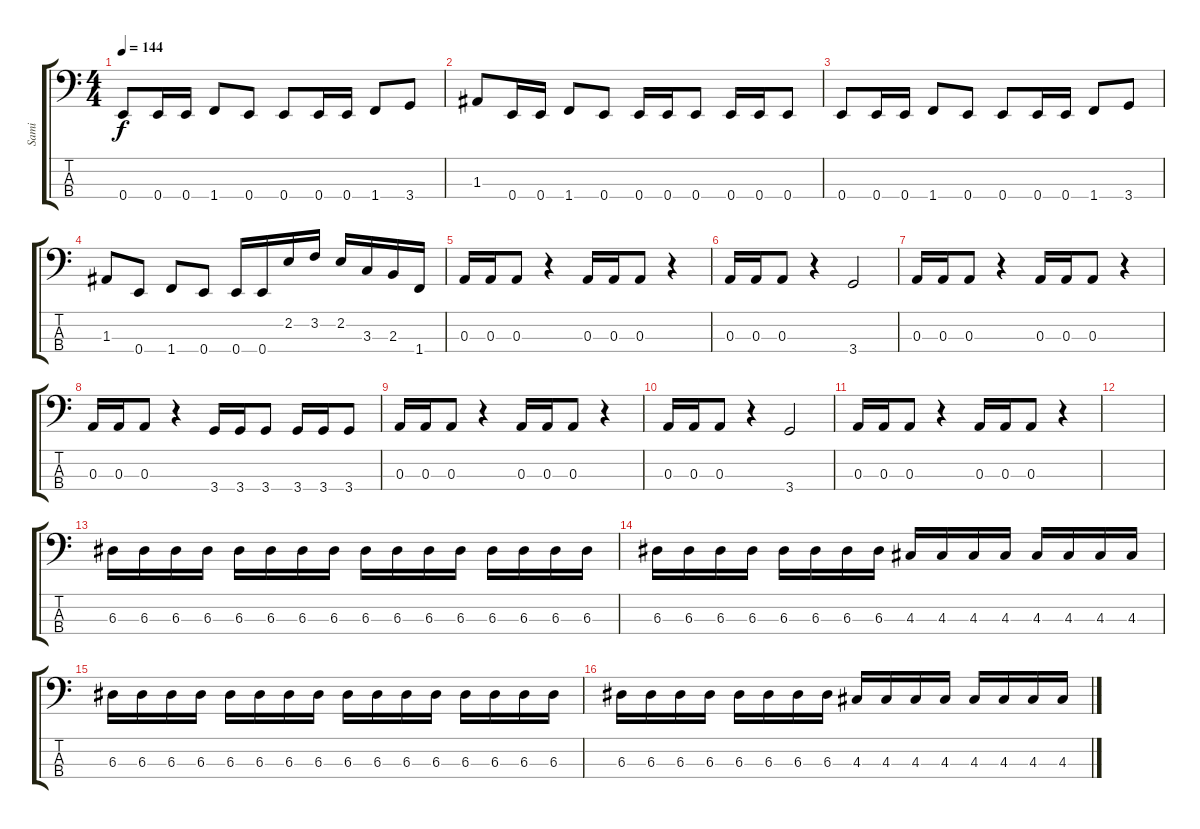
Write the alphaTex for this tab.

\track ("Sami" "Sami") {instrument electricbasspick}
\staff {score tabs}
\tuning (G2 D2 A1 E1) {hide}
\ts (4 4)
\tempo 144
\clef f4
\ks c
0.4.8{dy f} 0.4.16 0.4.16 1.4.8 0.4.8 0.4.8 0.4.16 0.4.16 1.4.8 3.4.8 |
1.3.8 0.4.16 0.4.16 1.4.8 0.4.8 0.4.16 0.4.16 0.4.8 0.4.16 0.4.16 0.4.8 |
0.4.8 0.4.16 0.4.16 1.4.8 0.4.8 0.4.8 0.4.16 0.4.16 1.4.8 3.4.8 |
1.3.8 0.4.8 1.4.8 0.4.8 0.4.16 0.4.16 2.2.16 3.2.16 2.2.16 3.3.16 2.3.16 1.4.16 |
0.3.16 0.3.16 0.3.8 r.4 0.3.16 0.3.16 0.3.8 r.4 |
0.3.16 0.3.16 0.3.8 r.4 3.4.2 |
0.3.16 0.3.16 0.3.8 r.4 0.3.16 0.3.16 0.3.8 r.4 |
0.3.16 0.3.16 0.3.8 r.4 3.4.16 3.4.16 3.4.8 3.4.16 3.4.16 3.4.8 |
0.3.16 0.3.16 0.3.8 r.4 0.3.16 0.3.16 0.3.8 r.4 |
0.3.16 0.3.16 0.3.8 r.4 3.4.2 |
0.3.16 0.3.16 0.3.8 r.4 0.3.16 0.3.16 0.3.8 r.4 |
|
6.3.16 6.3.16 6.3.16 6.3.16 6.3.16 6.3.16 6.3.16 6.3.16 6.3.16 6.3.16 6.3.16 6.3.16 6.3.16 6.3.16 6.3.16 6.3.16 |
6.3.16 6.3.16 6.3.16 6.3.16 6.3.16 6.3.16 6.3.16 6.3.16 4.3.16 4.3.16 4.3.16 4.3.16 4.3.16 4.3.16 4.3.16 4.3.16 |
6.3.16 6.3.16 6.3.16 6.3.16 6.3.16 6.3.16 6.3.16 6.3.16 6.3.16 6.3.16 6.3.16 6.3.16 6.3.16 6.3.16 6.3.16 6.3.16 |
6.3.16 6.3.16 6.3.16 6.3.16 6.3.16 6.3.16 6.3.16 6.3.16 4.3.16 4.3.16 4.3.16 4.3.16 4.3.16 4.3.16 4.3.16 4.3.16
